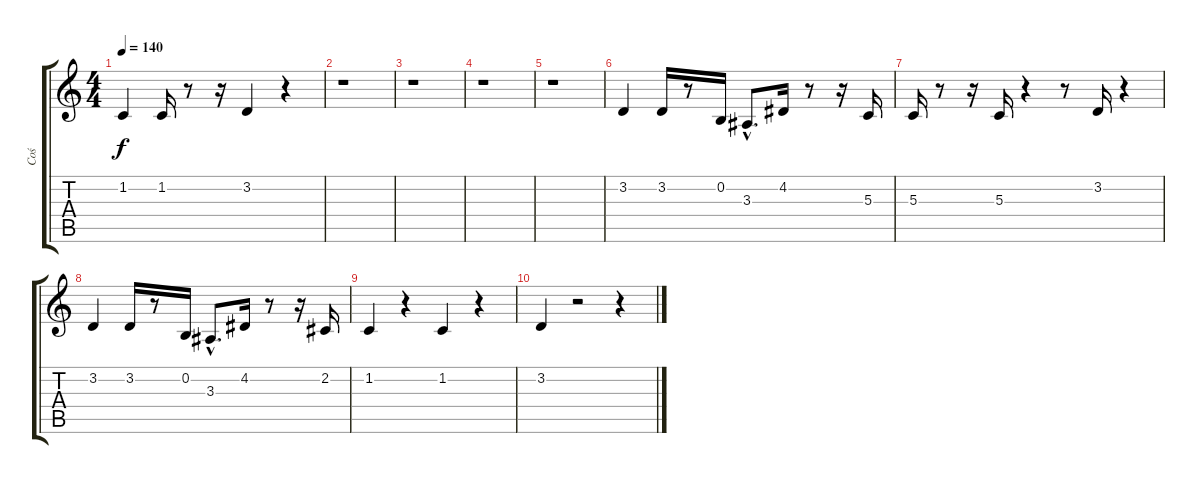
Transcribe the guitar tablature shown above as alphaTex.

\track ("Coś" "Coś") {instrument harpsichord}
\staff {score tabs}
\tuning (E4 B3 G3 D3 A2 E2) {hide}
\ts (4 4)
\tempo 140
\clef g2
\ks c
1.2.4{dy f} 1.2.16 r.8 r.16 3.2.4 r.4 |
r.1 |
r.1 |
r.1 |
r.1 |
3.2.4 3.2.16 r.8 0.2.16 3.3{hac}.8{d} 4.2.16 r.8 r.16 5.3.16 |
5.3.16 r.8 r.16 5.3.16 r.4 r.8 3.2.16 r.4 |
3.2.4 3.2.16 r.8 0.2.16 3.3{hac}.8{d} 4.2.16 r.8 r.16 2.2.16 |
1.2.4 r.4 1.2.4 r.4 |
3.2.4 r.2 r.4
